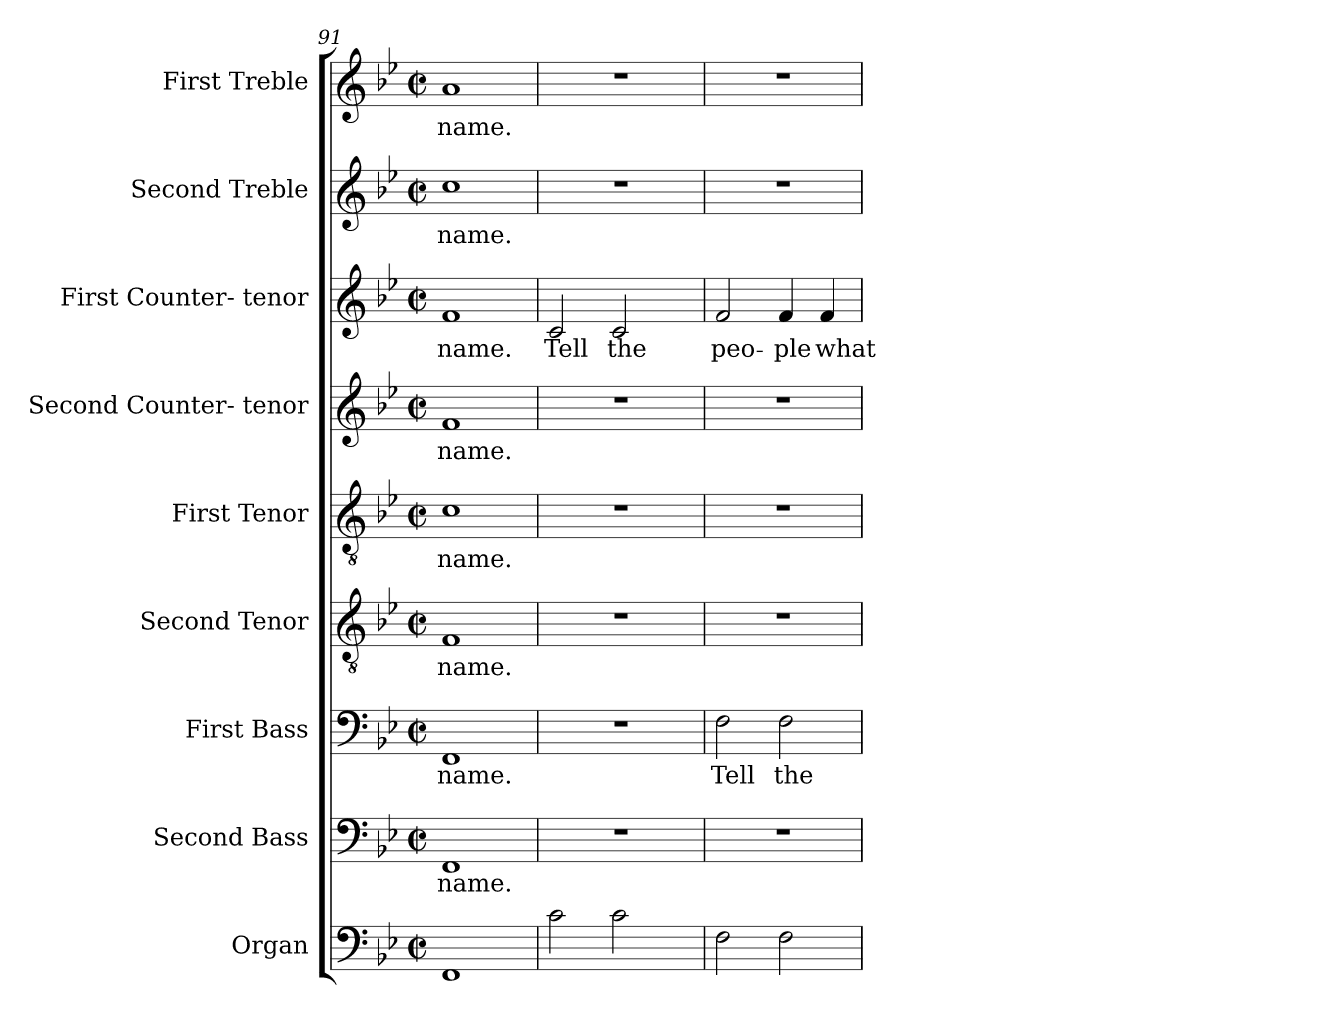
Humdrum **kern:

**kern	**kern	**text	**kern	**text	**kern	**text	**kern	**text	**kern	**text	**kern	**text	**kern	**text	**kern	**text
*part9	*part8	*part8	*part7	*part7	*part6	*part6	*part5	*part5	*part4	*part4	*part3	*part3	*part2	*part2	*part1	*part1
*staff9	*staff8	*staff8	*staff7	*staff7	*staff6	*staff6	*staff5	*staff5	*staff4	*staff4	*staff3	*staff3	*staff2	*staff2	*staff1	*staff1
*I"Organ	*I"Second Bass	*	*I"First Bass	*	*I"Second Tenor	*	*I"First Tenor	*	*I"Second Counter- tenor	*	*I"First Counter- tenor	*	*I"Second Treble	*	*I"First Treble	*
*I'Org.	*I'B2.	*	*I'B1.	*	*I'T2.	*	*I'T1.	*	*	*	*	*	*I'S2.	*	*	*
*clefF4	*clefF4	*	*clefF4	*	*clefGv2	*	*clefGv2	*	*clefG2	*	*clefG2	*	*clefG2	*	*clefG2	*
*	*	*	*	*	*ITrd7c12	*	*ITrd7c12	*	*	*	*	*	*	*	*	*
*k[b-e-]	*k[b-e-]	*	*k[b-e-]	*	*k[b-e-]	*	*k[b-e-]	*	*k[b-e-]	*	*k[b-e-]	*	*k[b-e-]	*	*k[b-e-]	*
*B-:	*B-:	*	*B-:	*	*B-:	*	*B-:	*	*B-:	*	*B-:	*	*B-:	*	*B-:	*
*M2/2	*M2/2	*	*M2/2	*	*M2/2	*	*M2/2	*	*M2/2	*	*M2/2	*	*M2/2	*	*M2/2	*
*met(c|)	*met(c|)	*	*met(c|)	*	*met(c|)	*	*met(c|)	*	*met(c|)	*	*met(c|)	*	*met(c|)	*	*met(c|)	*
=91	=91	=91	=91	=91	=91	=91	=91	=91	=91	=91	=91	=91	=91	=91	=91	=91
!	!	!LO:LY:b:color=#000000	!	!	!	!	!	!	!	!	!	!	!	!	!	!
!	!	!	!	!LO:LY:b:color=#000000	!	!	!	!	!	!	!	!	!	!	!	!
!	!	!	!	!	!	!LO:LY:b:color=#000000	!	!	!	!	!	!	!	!	!	!
!	!	!	!	!	!	!	!	!LO:LY:b:color=#000000	!	!	!	!	!	!	!	!
!	!	!	!	!	!	!	!	!	!	!LO:LY:b:color=#000000	!	!	!	!	!	!
!	!	!	!	!	!	!	!	!	!	!	!	!LO:LY:b:color=#000000	!	!	!	!
!	!	!	!	!	!	!	!	!	!	!	!	!	!	!LO:LY:b:color=#000000	!	!
!	!	!	!	!	!	!	!	!	!	!	!	!	!	!	!	!LO:LY:b:color=#000000
1FFi	1FFi	name.	1FFi	name.	1FFi	name.	1Ci	name.	1fi	name.	1fi	name.	1cci	name.	1ai	name.
!!LO:PB:g=z
=92	=92	=92	=92	=92	=92	=92	=92	=92	=92	=92	=92	=92	=92	=92	=92	=92
!	!	!	!	!	!	!	!	!	!	!	!	!LO:LY:b:color=#000000	!	!	!	!
2ci\	1r	.	1r	.	1r	.	1r	.	1r	.	2ci/	Tell	1r	.	1r	.
!	!	!	!	!	!	!	!	!	!	!	!	!LO:LY:b:color=#000000	!	!	!	!
2ci\	.	.	.	.	.	.	.	.	.	.	2ci/	the	.	.	.	.
=93	=93	=93	=93	=93	=93	=93	=93	=93	=93	=93	=93	=93	=93	=93	=93	=93
!	!	!	!	!LO:LY:b:color=#000000	!	!	!	!	!	!	!	!	!	!	!	!
!	!	!	!	!	!	!	!	!	!	!	!	!LO:LY:b:color=#000000	!	!	!	!
2Fi\	1r	.	2Fi\	Tell	1r	.	1r	.	1r	.	2fi/	peo-	1r	.	1r	.
!	!	!	!	!LO:LY:b:color=#000000	!	!	!	!	!	!	!	!	!	!	!	!
!	!	!	!	!	!	!	!	!	!	!	!	!LO:LY:b:color=#000000	!	!	!	!
2Fi\	.	.	2Fi\	the	.	.	.	.	.	.	4fi/	-ple	.	.	.	.
!	!	!	!	!	!	!	!	!	!	!	!	!LO:LY:b:color=#000000	!	!	!	!
.	.	.	.	.	.	.	.	.	.	.	4fi/	what	.	.	.	.
=	=	=	=	=	=	=	=	=	=	=	=	=	=	=	=	=
*-	*-	*-	*-	*-	*-	*-	*-	*-	*-	*-	*-	*-	*-	*-	*-	*-
